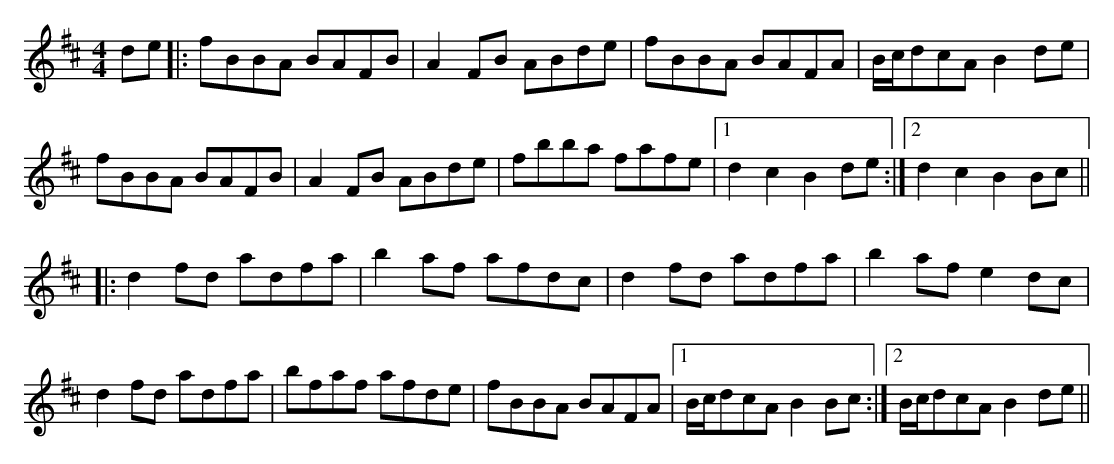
X:1
M:4/4
K:Bmin
de|:fBBA BAFB|A2FB ABde|fBBA BAFA|B/c/dcA B2de|
fBBA BAFB|A2FB ABde|fbba fafe|1 d2c2 B2de:|2 d2c2 B2Bc||
|:d2fd adfa|b2af afdc|d2fd adfa|b2af e2dc|
d2fd adfa|bfaf afde|fBBA BAFA|1 B/c/dcA B2Bc:|2 B/c/dcA B2de||
